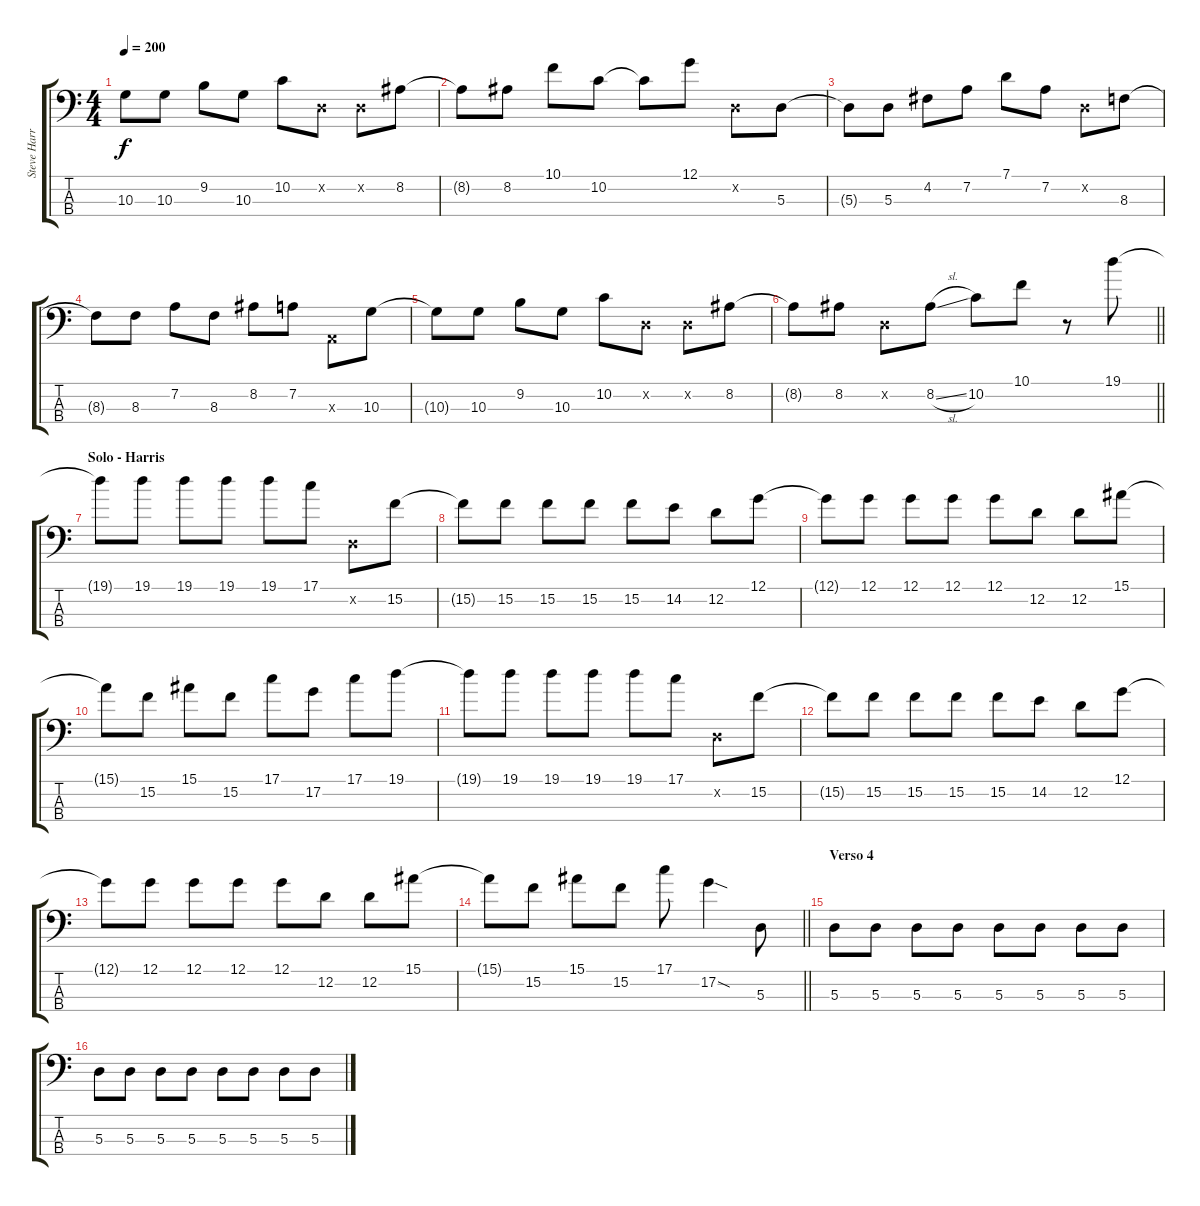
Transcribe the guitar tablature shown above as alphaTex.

\track ("Steve Harris" "Steve Harr") {instrument electricbassfinger}
\staff {score tabs}
\tuning (G2 D2 A1 E1) {hide}
\ts (4 4)
\tempo 200
\clef f4
\ks c
10.3{t}.8{dy f} 10.3.8 9.2.8 10.3.8 10.2.8 0.2{x}.8 0.2{x}.8 8.2.8 |
8.2{t}.8 8.2.8 10.1.8 10.2.8 10.2{t}.8 12.1.8 0.2{x}.8 5.3.8 |
5.3{t}.8 5.3.8 4.2.8 7.2.8 7.1.8 7.2.8 0.2{x}.8 8.3.8 |
8.3{t}.8 8.3.8 7.2.8 8.3.8 8.2.8 7.2.8 0.3{x}.8 10.3.8 |
10.3{t}.8 10.3.8 9.2.8 10.3.8 10.2.8 0.2{x}.8 0.2{x}.8 8.2.8 |
\barLineRight lightlight
8.2{t}.8 8.2.8 0.2{x}.8 8.2{sl}.8 10.2.8 10.1.8 r.8 19.1.8 |
\section ("" "Solo - Harris")
19.1{t}.8 19.1.8 19.1.8 19.1.8 19.1.8 17.1.8 0.2{x}.8 15.2.8 |
15.2{t}.8 15.2.8 15.2.8 15.2.8 15.2.8 14.2.8 12.2.8 12.1.8 |
12.1{t}.8 12.1.8 12.1.8 12.1.8 12.1.8 12.2.8 12.2.8 15.1.8 |
15.1{t}.8 15.2.8 15.1.8 15.2.8 17.1.8 17.2.8 17.1.8 19.1.8 |
19.1{t}.8 19.1.8 19.1.8 19.1.8 19.1.8 17.1.8 0.2{x}.8 15.2.8 |
15.2{t}.8 15.2.8 15.2.8 15.2.8 15.2.8 14.2.8 12.2.8 12.1.8 |
12.1{t}.8 12.1.8 12.1.8 12.1.8 12.1.8 12.2.8 12.2.8 15.1.8 |
\barLineRight lightlight
15.1{t}.8 15.2.8 15.1.8 15.2.8 17.1.8 17.2{sod}.4 5.3.8 |
\section ("" "Verso 4")
5.3.8 5.3.8 5.3.8 5.3.8 5.3.8 5.3.8 5.3.8 5.3.8 |
5.3.8 5.3.8 5.3.8 5.3.8 5.3.8 5.3.8 5.3.8 5.3.8
